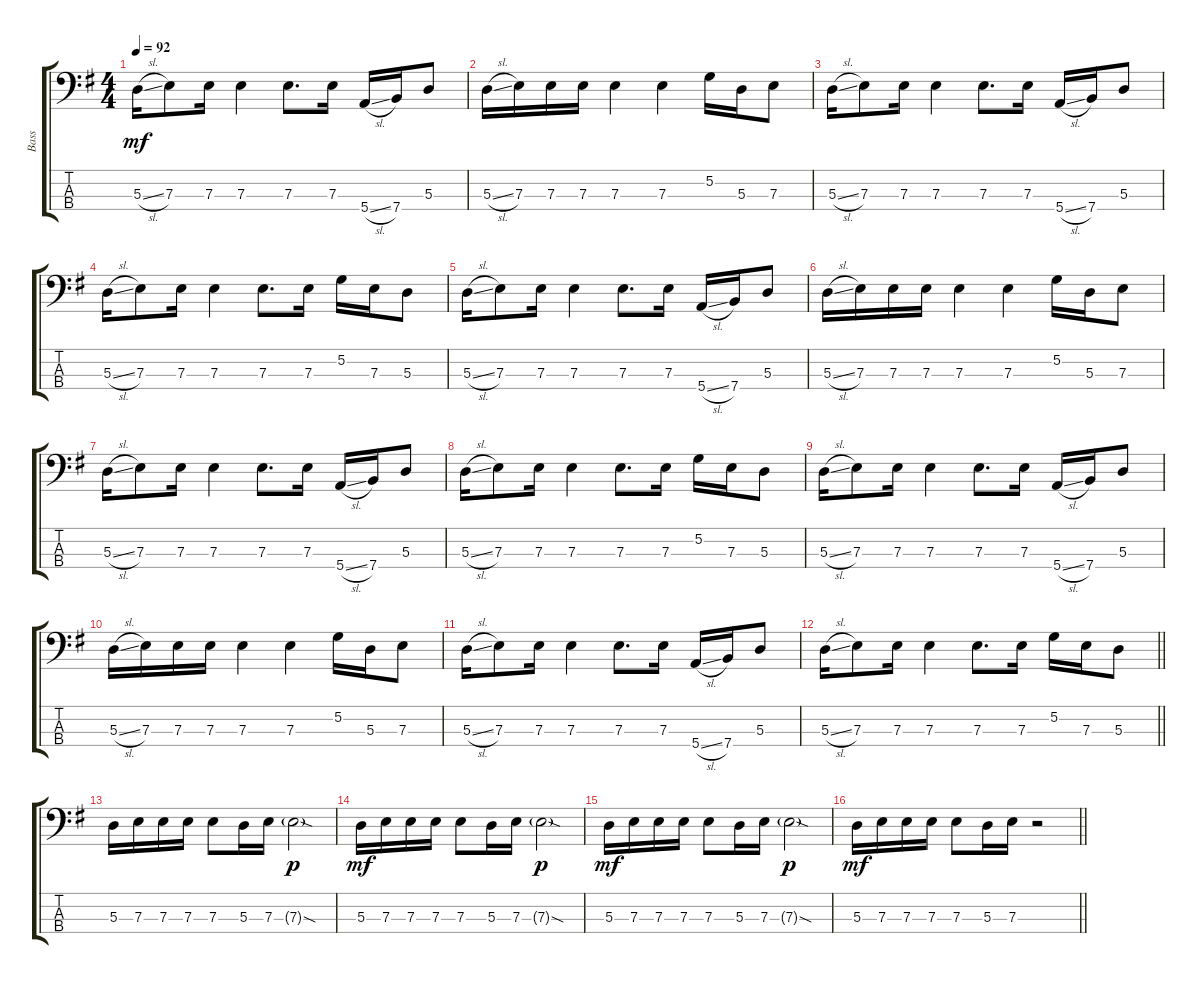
\track ("Bass" "Bass") {instrument electricbasspick}
\staff {score tabs}
\tuning (G2 D2 A1 E1) {hide}
\ts (4 4)
\tempo 92
\clef f4
\ks g
5.3{sl}.16{dy mf} 7.3.8 7.3.16 7.3.4 7.3.8{d} 7.3.16 5.4{sl}.16 7.4.16 5.3.8 |
5.3{sl}.16 7.3.16 7.3.16 7.3.16 7.3.4 7.3.4 5.2.16 5.3.16 7.3.8 |
5.3{sl}.16 7.3.8 7.3.16 7.3.4 7.3.8{d} 7.3.16 5.4{sl}.16 7.4.16 5.3.8 |
5.3{sl}.16 7.3.8 7.3.16 7.3.4 7.3.8{d} 7.3.16 5.2.16 7.3.16 5.3.8 |
5.3{sl}.16 7.3.8 7.3.16 7.3.4 7.3.8{d} 7.3.16 5.4{sl}.16 7.4.16 5.3.8 |
5.3{sl}.16 7.3.16 7.3.16 7.3.16 7.3.4 7.3.4 5.2.16 5.3.16 7.3.8 |
5.3{sl}.16 7.3.8 7.3.16 7.3.4 7.3.8{d} 7.3.16 5.4{sl}.16 7.4.16 5.3.8 |
5.3{sl}.16 7.3.8 7.3.16 7.3.4 7.3.8{d} 7.3.16 5.2.16 7.3.16 5.3.8 |
5.3{sl}.16 7.3.8 7.3.16 7.3.4 7.3.8{d} 7.3.16 5.4{sl}.16 7.4.16 5.3.8 |
5.3{sl}.16 7.3.16 7.3.16 7.3.16 7.3.4 7.3.4 5.2.16 5.3.16 7.3.8 |
5.3{sl}.16 7.3.8 7.3.16 7.3.4 7.3.8{d} 7.3.16 5.4{sl}.16 7.4.16 5.3.8 |
\barLineRight lightlight
5.3{sl}.16 7.3.8 7.3.16 7.3.4 7.3.8{d} 7.3.16 5.2.16 7.3.16 5.3.8 |
5.3.16 7.3.16 7.3.16 7.3.16 7.3.8 5.3.16 7.3.16 7.3{sod g}.2{dy p} |
5.3.16{dy mf} 7.3.16 7.3.16 7.3.16 7.3.8 5.3.16 7.3.16 7.3{sod g}.2{dy p} |
5.3.16{dy mf} 7.3.16 7.3.16 7.3.16 7.3.8 5.3.16 7.3.16 7.3{sod g}.2{dy p} |
\barLineRight lightlight
5.3.16{dy mf} 7.3.16 7.3.16 7.3.16 7.3.8 5.3.16 7.3.16 r.2
